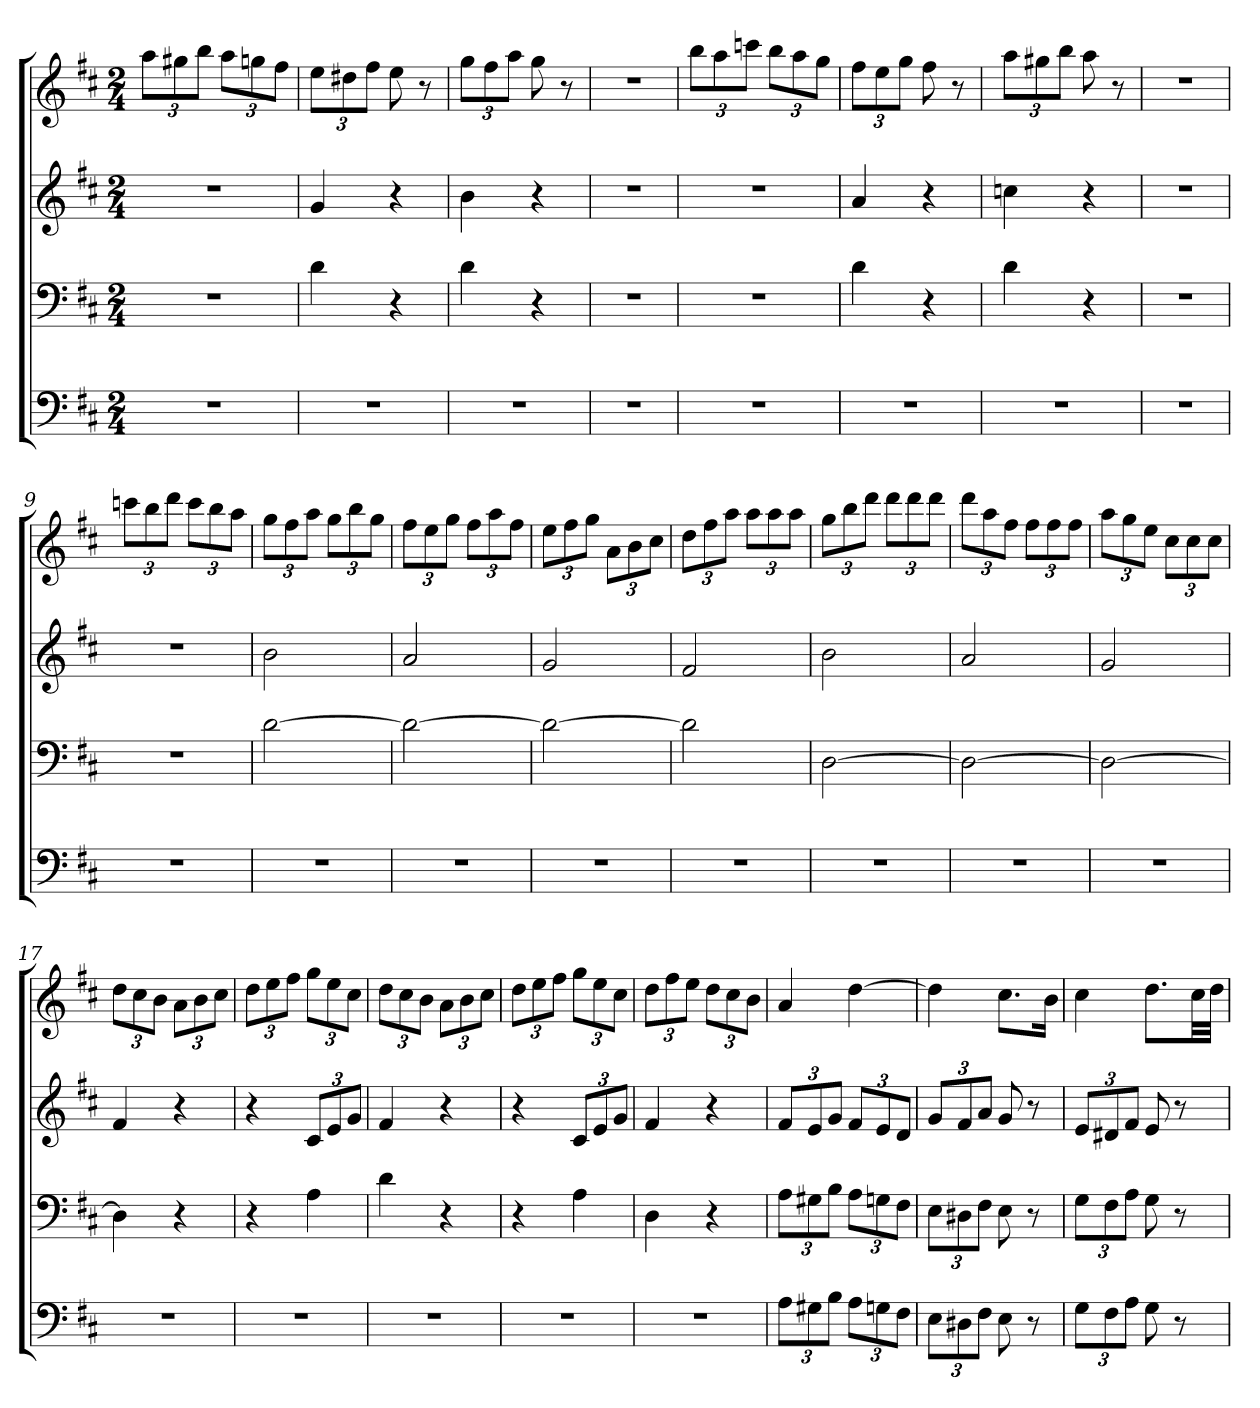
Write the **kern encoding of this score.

**kern	**kern	**kern	**kern
*part4	*part3	*part2	*part1
*staff4	*staff3	*staff2	*staff1
*k[f#c#]	*k[f#c#]	*k[f#c#]	*k[f#c#]
*D:	*D:	*D:	*D:
*M2/4	*M2/4	*M2/4	*M2/4
=	=	=	=
2r	2r	2r	12aaL
.	.	.	12gg#X
.	.	.	12bbJ
.	.	.	12aaL
.	.	.	12ggn
.	.	.	12ff#J
=2	=2	=2	=2
2r	4d	4g	12eeL
.	.	.	12dd#X
.	.	.	12ff#J
.	4r	4r	8ee
.	.	.	8r
=3	=3	=3	=3
2r	4d	4b	12ggL
.	.	.	12ff#
.	.	.	12aaJ
.	4r	4r	8gg
.	.	.	8r
=4	=4	=4	=4
2r	2r	2r	2r
=5	=5	=5	=5
2r	2r	2r	12bbL
.	.	.	12aa
.	.	.	12cccnJ
.	.	.	12bbL
.	.	.	12aa
.	.	.	12ggJ
=6	=6	=6	=6
2r	4d	4a	12ff#L
.	.	.	12ee
.	.	.	12ggJ
.	4r	4r	8ff#
.	.	.	8r
=7	=7	=7	=7
2r	4d	4ccn	12aaL
.	.	.	12gg#X
.	.	.	12bbJ
.	4r	4r	8aa
.	.	.	8r
=8	=8	=8	=8
2r	2r	2r	2r
=9	=9	=9	=9
2r	2r	2r	12cccnL
.	.	.	12bb
.	.	.	12dddJ
.	.	.	12cccL
.	.	.	12bb
.	.	.	12aaJ
=10	=10	=10	=10
2r	[2d	2b	12ggL
.	.	.	12ff#
.	.	.	12aaJ
.	.	.	12ggL
.	.	.	12bb
.	.	.	12ggJ
=11	=11	=11	=11
2r	2d_	2a	12ff#L
.	.	.	12ee
.	.	.	12ggJ
.	.	.	12ff#L
.	.	.	12aa
.	.	.	12ff#J
=12	=12	=12	=12
2r	2d_	2g	12eeL
.	.	.	12ff#
.	.	.	12ggJ
.	.	.	12aL
.	.	.	12b
.	.	.	12cc#J
=13	=13	=13	=13
2r	2d]	2f#	12ddL
.	.	.	12ff#
.	.	.	12aaJ
.	.	.	12aaL
.	.	.	12aa
.	.	.	12aaJ
=14	=14	=14	=14
2r	[2D	2b	12ggL
.	.	.	12bb
.	.	.	12dddJ
.	.	.	12dddL
.	.	.	12ddd
.	.	.	12dddJ
=15	=15	=15	=15
2r	2D_	2a	12dddL
.	.	.	12aa
.	.	.	12ff#J
.	.	.	12ff#L
.	.	.	12ff#
.	.	.	12ff#J
=16	=16	=16	=16
2r	2D_	2g	12aaL
.	.	.	12gg
.	.	.	12eeJ
.	.	.	12cc#L
.	.	.	12cc#
.	.	.	12cc#J
=17	=17	=17	=17
2r	4D]	4f#	12ddL
.	.	.	12cc#
.	.	.	12bJ
.	4r	4r	12aL
.	.	.	12b
.	.	.	12cc#J
=18	=18	=18	=18
2r	4r	4r	12ddL
.	.	.	12ee
.	.	.	12ff#J
.	4A	12c#L	12ggL
.	.	12e	12ee
.	.	12gJ	12cc#J
=19	=19	=19	=19
2r	4d	4f#	12ddL
.	.	.	12cc#
.	.	.	12bJ
.	4r	4r	12aL
.	.	.	12b
.	.	.	12cc#J
=20	=20	=20	=20
2r	4r	4r	12ddL
.	.	.	12ee
.	.	.	12ff#J
.	4A	12c#L	12ggL
.	.	12e	12ee
.	.	12gJ	12cc#J
=21	=21	=21	=21
2r	4D	4f#	12ddL
.	.	.	12ff#
.	.	.	12eeJ
.	4r	4r	12ddL
.	.	.	12cc#
.	.	.	12bJ
=22	=22	=22	=22
12AL	12AL	12f#L	4a
12G#X	12G#X	12e	.
12BJ	12BJ	12gJ	.
12AL	12AL	12f#L	[4dd
12Gn	12Gn	12e	.
12F#J	12F#J	12dJ	.
=23	=23	=23	=23
12EL	12EL	12gL	4dd]
12D#X	12D#X	12f#	.
12F#J	12F#J	12aJ	.
8E	8E	8g	8.cc#L
8r	8r	8r	.
.	.	.	16bJk
=24	=24	=24	=24
12GL	12GL	12eL	4cc#
12F#	12F#	12d#X	.
12AJ	12AJ	12f#J	.
8G	8G	8e	8.ddL
8r	8r	8r	.
.	.	.	32cc#LL
.	.	.	32ddJJJ
=	=	=	=
*-	*-	*-	*-
